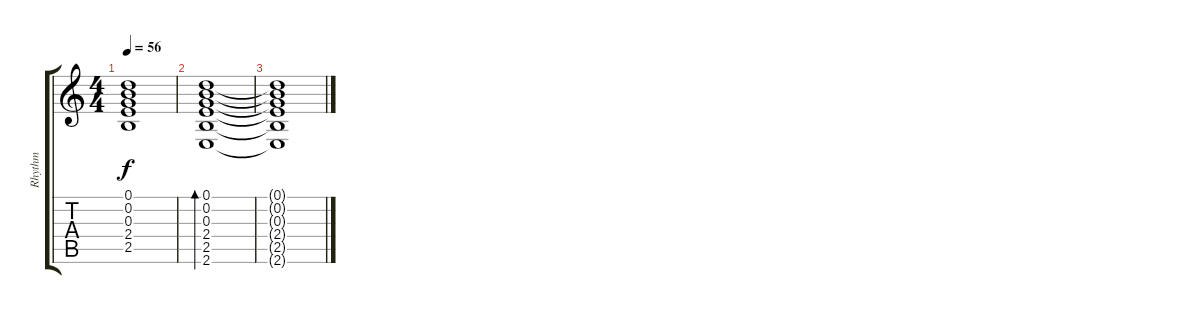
\track ("Rhythm" "Rhythm") {instrument distortionguitar}
\staff {score tabs}
\tuning (D4 B3 G3 D3 A2 D2) {hide}
\ts (4 4)
\tempo 56
\clef g2
\ks c
(0.1{t} 0.2{t} 0.3{t} 2.4{t} 2.5{t}).1{dy f} |
(0.1 0.2 0.3 2.4 2.5 2.6).1{bd 120 volume 9} |
(0.1{t} 0.2{t} 0.3{t} 2.4{t} 2.5{t} 2.6{t}).1{volume 0}
